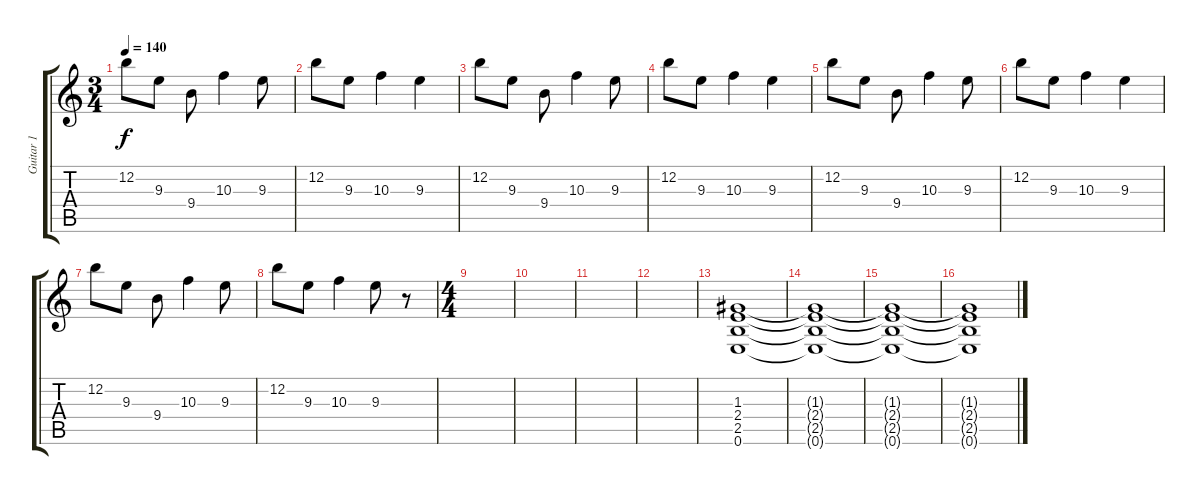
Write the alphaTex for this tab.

\track ("Guitar 1" "Guitar 1") {instrument overdrivenguitar}
\staff {score tabs}
\tuning (E4 B3 G3 D3 A2 E2) {hide}
\ts (3 4)
\tempo 140
\clef g2
\ks c
12.2.8{dy f} 9.3.8 9.4.8 10.3.4 9.3.8 |
12.2.8 9.3.8 10.3.4 9.3.4 |
12.2.8 9.3.8 9.4.8 10.3.4 9.3.8 |
12.2.8 9.3.8 10.3.4 9.3.4 |
12.2.8 9.3.8 9.4.8 10.3.4 9.3.8 |
12.2.8 9.3.8 10.3.4 9.3.4 |
12.2.8 9.3.8 9.4.8 10.3.4 9.3.8 |
12.2.8 9.3.8 10.3.4 9.3.8 r.8 |
\ts (4 4)
|
|
|
|
(1.3 2.4 2.5 0.6).1 |
(1.3{t} 2.4{t} 2.5{t} 0.6{t}).1 |
(1.3{t} 2.4{t} 2.5{t} 0.6{t}).1 |
(1.3{t} 2.4{t} 2.5{t} 0.6{t}).1
